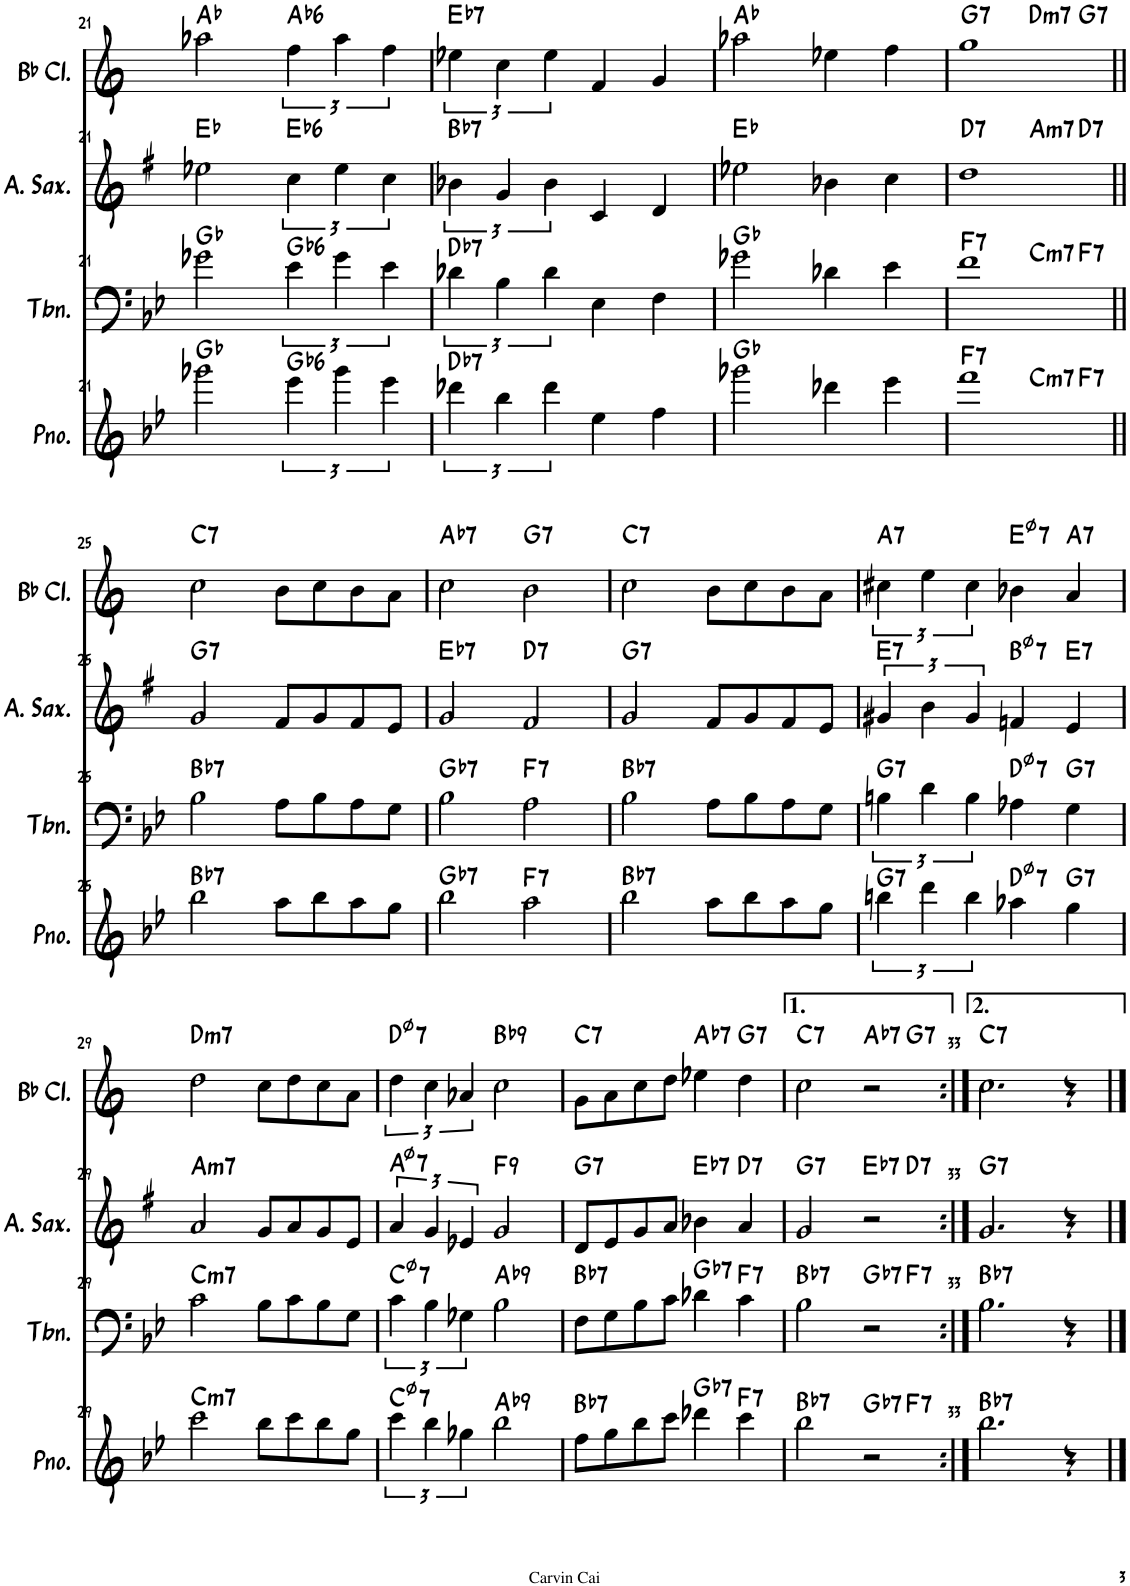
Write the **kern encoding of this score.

**kern	**harte	**kern	**harte	**kern	**harte	**kern	**harte
*part4	*part4	*part3	*part3	*part2	*part2	*part1	*part1
*staff4	*	*staff3	*	*staff2	*	*staff1	*
*I"钢琴	*	*I"长号	*	*I"中音萨克斯	*	*I"降B调单簧管	*
!!LO:PB:g=z
*clefG2	*	*clefF4	*	*clefG2	*	*clefG2	*
*	*	*	*	*Trd5c9	*	*Trd1c2	*
*k[b-e-]	*	*k[b-e-]	*	*k[f#]	*	*k[]	*
*M4/4	*	*M4/4	*	*M4/4	*	*M4/4	*
=21	=21	=21	=21	=21	=21	=21	=21
2ggg-X\	Gb:maj	2g-X\	Gb:maj	2ee-X\	Eb:maj	2aa-X\	Ab:maj
!	!LO:H:kt=6	!	!LO:H:kt=6	!	!LO:H:kt=6	!	!LO:H:kt=6
6eee-\	Gb:maj6	6e-\	Gb:maj6	6cc\	Eb:maj6	6ff\	Ab:maj6
6ggg-\	.	6g-\	.	6ee-\	.	6aa-\	.
6eee-\	.	6e-\	.	6cc\	.	6ff\	.
=22	=22	=22	=22	=22	=22	=22	=22
!	!LO:H:kt=7	!	!LO:H:kt=7	!	!LO:H:kt=7	!	!LO:H:kt=7
6ddd-X\	Db:7	6d-X\	Db:7	6b-X\	Bb:7	6ee-X\	Eb:7
6bb-\	.	6B-\	.	6g/	.	6cc\	.
6ddd-\	.	6d-\	.	6b-\	.	6ee-\	.
4ee-\	.	4E-\	.	4c/	.	4f/	.
4ff\	.	4F\	.	4d/	.	4g/	.
=23	=23	=23	=23	=23	=23	=23	=23
2ggg-X\	Gb:maj	2g-X\	Gb:maj	2ee-X\	Eb:maj	2aa-X\	Ab:maj
4ddd-X\	.	4d-X\	.	4b-X\	.	4ee-X\	.
4eee-\	.	4e-\	.	4cc\	.	4ff\	.
=24	=24	=24	=24	=24	=24	=24	=24
!	!LO:H:kt=7	!	!LO:H:kt=7	!	!LO:H:kt=7	!	!LO:H:kt=7
*^	*	*^	*	*^	*	*^	*
*	*^	*	*	*^	*	*	*^	*	*	*^	*
1fff	2ryy	2.ryy	F:7	1f	2ryy	2.ryy	F:7	1dd	2ryy	2.ryy	D:7	1gg	2ryy	2.ryy	G:7
!	!	!	!LO:H:kt=m7	!	!	!	!LO:H:kt=m7	!	!	!	!LO:H:kt=m7	!	!	!	!LO:H:kt=m7
.	2ryy	.	C:min7	.	2ryy	.	C:min7	.	2ryy	.	A:min7	.	2ryy	.	D:min7
!	!	!	!LO:H:kt=7	!	!	!	!LO:H:kt=7	!	!	!	!LO:H:kt=7	!	!	!	!LO:H:kt=7
.	.	4ryy	F:7	.	.	4ryy	F:7	.	.	4ryy	D:7	.	.	4ryy	G:7
!!LO:LB:g=z
=25||	=25||	=25||	=25||	=25||	=25||	=25||	=25||	=25||	=25||	=25||	=25||	=25||	=25||	=25||	=25||
!	!	!	!LO:H:kt=7	!	!	!	!LO:H:kt=7	!	!	!	!LO:H:kt=7	!	!	!	!LO:H:kt=7
*v	*v	*v	*	*	*	*	*	*v	*v	*v	*	*v	*v	*v	*
*	*	*v	*v	*v	*	*	*	*	*
2bb-\	Bb:7	2B-\	Bb:7	2g/	G:7	2cc\	C:7
8aa\L	.	8A\L	.	8f#/L	.	8b\L	.
8bb-\	.	8B-\	.	8g/	.	8cc\	.
8aa\	.	8A\	.	8f#/	.	8b\	.
8gg\J	.	8G\J	.	8e/J	.	8a\J	.
=26	=26	=26	=26	=26	=26	=26	=26
!	!LO:H:kt=7	!	!LO:H:kt=7	!	!LO:H:kt=7	!	!LO:H:kt=7
2bb-\	Gb:7	2B-\	Gb:7	2g/	Eb:7	2cc\	Ab:7
!	!LO:H:kt=7	!	!LO:H:kt=7	!	!LO:H:kt=7	!	!LO:H:kt=7
2aa\	F:7	2A\	F:7	2f#/	D:7	2b\	G:7
=27	=27	=27	=27	=27	=27	=27	=27
!	!LO:H:kt=7	!	!LO:H:kt=7	!	!LO:H:kt=7	!	!LO:H:kt=7
2bb-\	Bb:7	2B-\	Bb:7	2g/	G:7	2cc\	C:7
8aa\L	.	8A\L	.	8f#/L	.	8b\L	.
8bb-\	.	8B-\	.	8g/	.	8cc\	.
8aa\	.	8A\	.	8f#/	.	8b\	.
8gg\J	.	8G\J	.	8e/J	.	8a\J	.
=28	=28	=28	=28	=28	=28	=28	=28
!	!LO:H:kt=7	!	!LO:H:kt=7	!	!LO:H:kt=7	!	!LO:H:kt=7
6bbn\	G:7	6Bn\	G:7	6g#X/	E:7	6cc#X\	A:7
6ddd\	.	6d\	.	6b\	.	6ee\	.
6bb\	.	6B\	.	6g#/	.	6cc#\	.
!	!LO:H:kt=7	!	!LO:H:kt=7	!	!LO:H:kt=7	!	!LO:H:kt=7
4aa-X\	D:hdim7	4A-X\	D:hdim7	4fn/	B:hdim7	4b-X\	E:hdim7
!	!LO:H:kt=7	!	!LO:H:kt=7	!	!LO:H:kt=7	!	!LO:H:kt=7
4gg\	G:7	4G\	G:7	4e/	E:7	4a/	A:7
!!LO:LB:g=z
=29	=29	=29	=29	=29	=29	=29	=29
!	!LO:H:kt=m7	!	!LO:H:kt=m7	!	!LO:H:kt=m7	!	!LO:H:kt=m7
2ccc\	C:min7	2c\	C:min7	2a/	A:min7	2dd\	D:min7
8bb-\L	.	8B-\L	.	8g/L	.	8cc\L	.
8ccc\	.	8c\	.	8a/	.	8dd\	.
8bb-\	.	8B-\	.	8g/	.	8cc\	.
8gg\J	.	8G\J	.	8e/J	.	8a\J	.
=30	=30	=30	=30	=30	=30	=30	=30
!	!LO:H:kt=7	!	!LO:H:kt=7	!	!LO:H:kt=7	!	!LO:H:kt=7
6ccc\	C:hdim7	6c\	C:hdim7	6a/	A:hdim7	6dd\	D:hdim7
6bb-\	.	6B-\	.	6g/	.	6cc\	.
6gg-X\	.	6G-X\	.	6e-X/	.	6a-X/	.
!	!LO:H:kt=9	!	!LO:H:kt=9	!	!LO:H:kt=9	!	!LO:H:kt=9
2bb-\	Ab:9	2B-\	Ab:9	2g/	F:9	2cc\	Bb:9
=31	=31	=31	=31	=31	=31	=31	=31
!	!LO:H:kt=7	!	!LO:H:kt=7	!	!LO:H:kt=7	!	!LO:H:kt=7
8ff\L	Bb:7	8F\L	Bb:7	8d/L	G:7	8g\L	C:7
8gg\	.	8G\	.	8e/	.	8a\	.
8bb-\	.	8B-\	.	8g/	.	8cc\	.
8ccc\J	.	8c\J	.	8a/J	.	8dd\J	.
!	!LO:H:kt=7	!	!LO:H:kt=7	!	!LO:H:kt=7	!	!LO:H:kt=7
4ddd-X\	Gb:7	4d-X\	Gb:7	4b-X\	Eb:7	4ee-X\	Ab:7
!	!LO:H:kt=7	!	!LO:H:kt=7	!	!LO:H:kt=7	!	!LO:H:kt=7
4ccc\	F:7	4c\	F:7	4a/	D:7	4dd\	G:7
=32	=32	=32	=32	=32	=32	=32	=32
!	!LO:H:kt=7	!	!LO:H:kt=7	!	!LO:H:kt=7	!	!LO:H:kt=7
*^	*	*^	*	*^	*	*^	*
2bb-\	2.ryy	Bb:7	2B-\	2.ryy	Bb:7	2g/	2.ryy	G:7	2cc\	2.ryy	C:7
!	!	!LO:H:kt=7	!	!	!LO:H:kt=7	!	!	!LO:H:kt=7	!	!	!LO:H:kt=7
2r	.	Gb:7	2r	.	Gb:7	2r	.	Eb:7	2r	.	Ab:7
!	!	!LO:H:kt=7	!	!	!LO:H:kt=7	!	!	!LO:H:kt=7	!	!	!LO:H:kt=7
.	4ryy	F:7	.	4ryy	F:7	.	4ryy	D:7	.	4ryy	G:7
=33:|!	=33:|!	=33:|!	=33:|!	=33:|!	=33:|!	=33:|!	=33:|!	=33:|!	=33:|!	=33:|!	=33:|!
!	!	!LO:H:kt=7	!	!	!LO:H:kt=7	!	!	!LO:H:kt=7	!	!	!LO:H:kt=7
*v	*v	*	*	*	*	*v	*v	*	*v	*v	*
*	*	*v	*v	*	*	*	*	*
2.bb-\	Bb:7	2.B-\	Bb:7	2.g/	G:7	2.cc\	C:7
4r	.	4r	.	4r	.	4r	.
==	==	==	==	==	==	==	==
*-	*-	*-	*-	*-	*-	*-	*-
